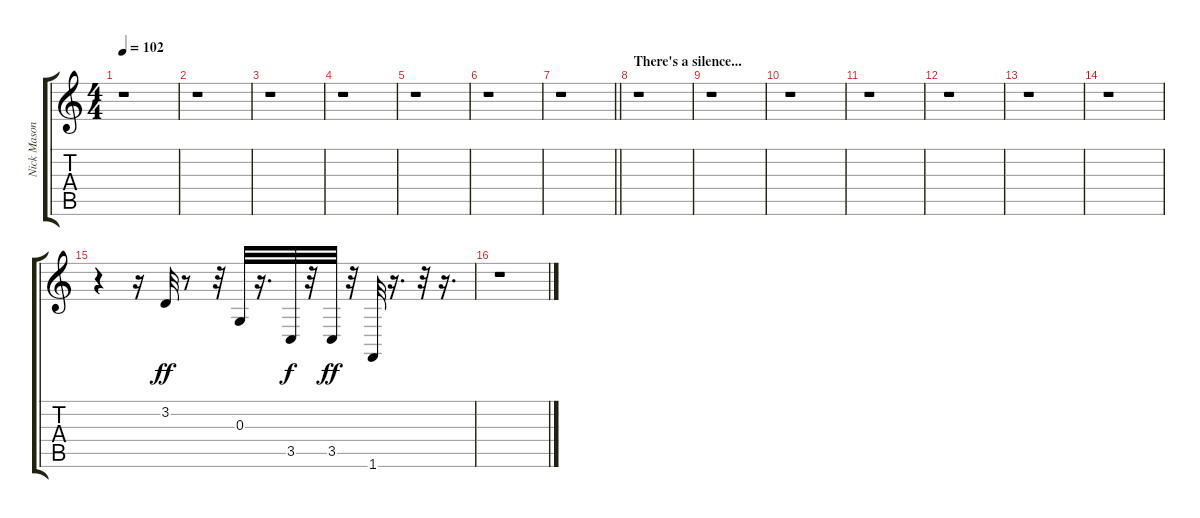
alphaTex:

\track ("Nick Mason / Gary Wallis" "Nick Mason") {instrument melodictom}
\staff {score tabs}
\tuning (E4 B3 G3 D3 A2 E2) {hide}
\ts (4 4)
\tempo 102
\clef g2
\ks c
r.1{dy ff} |
r.1 |
r.1 |
r.1 |
r.1 |
r.1 |
\barLineRight lightlight
r.1 |
\section ("" "There's a silence...")
r.1 |
r.1 |
r.1 |
r.1 |
r.1 |
r.1 |
r.1 |
r.4 r.16 3.2.32 r.8 r.32 0.3.32 r.16{d} 3.5.32{dy f} r.32 3.5.32{dy ff} r.32 1.6.32 r.16{d} r.32 r.16{d} |
r.1
